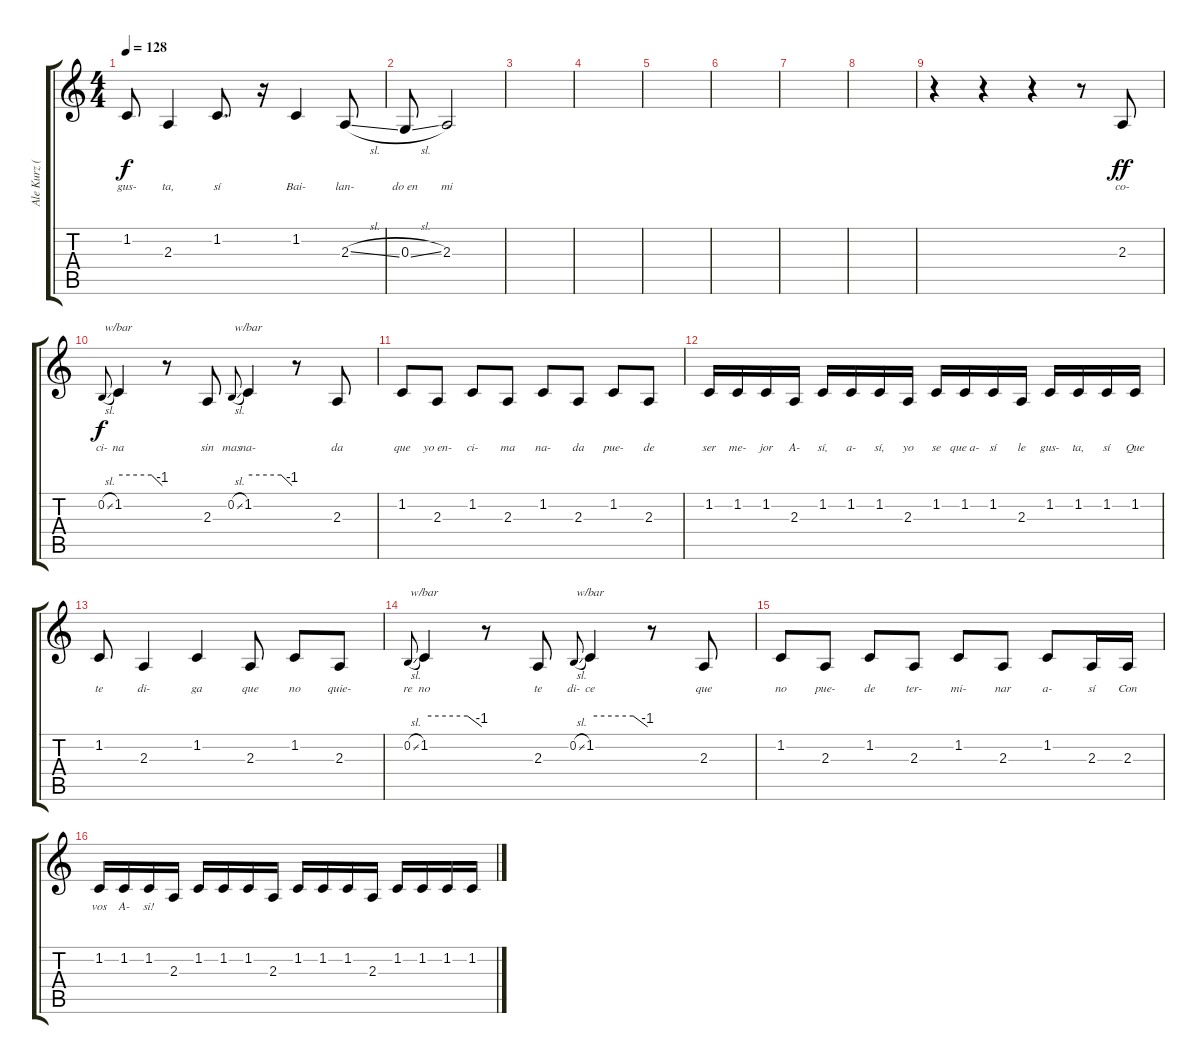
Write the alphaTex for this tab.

\track ("Ale Kurz (Voz)" "Ale Kurz (") {instrument tenorsax}
\staff {score tabs}
\tuning (E4 B3 G3 D3 A2 E2) {hide}
\ts (4 4)
\tempo 128
\clef g2
\ks c
1.2.8{lyrics (0 "gus-") lyrics (1 "") lyrics (2 "") lyrics (3 "") lyrics (4 "") dy f} 2.3.4{lyrics (0 "ta,") lyrics (1 "") lyrics (2 "") lyrics (3 "") lyrics (4 "")} 1.2.8{d lyrics (0 "sí") lyrics (1 "") lyrics (2 "") lyrics (3 "") lyrics (4 "")} r.16 1.2.4{lyrics (0 "Bai-") lyrics (1 "") lyrics (2 "") lyrics (3 "") lyrics (4 "")} 2.3{sl}.8{lyrics (0 "lan-") lyrics (1 "") lyrics (2 "") lyrics (3 "") lyrics (4 "")} |
0.3{sl}.8{lyrics (0 "do en") lyrics (1 "") lyrics (2 "") lyrics (3 "") lyrics (4 "")} 2.3.2{lyrics (0 "mi") lyrics (1 "") lyrics (2 "") lyrics (3 "") lyrics (4 "")} |
|
|
|
|
|
|
r.4 r.4 r.4 r.8 2.3.8{lyrics (0 "co-") lyrics (1 "") lyrics (2 "") lyrics (3 "") lyrics (4 "") dy ff} |
0.2{sl}.8{lyrics (0 "ci-") lyrics (1 "") lyrics (2 "") lyrics (3 "") lyrics (4 "") gr onbeat dy f} 1.2.4{tbe (custom default 0 0 45 0 60 -4) lyrics (0 "na") lyrics (1 "") lyrics (2 "") lyrics (3 "") lyrics (4 "")} r.8 2.3.8{lyrics (0 "sin") lyrics (1 "") lyrics (2 "") lyrics (3 "") lyrics (4 "")} 0.2{sl}.8{lyrics (0 "mas") lyrics (1 "") lyrics (2 "") lyrics (3 "") lyrics (4 "") gr onbeat} 1.2.4{tbe (custom default 0 0 45 0 60 -4) lyrics (0 "na-") lyrics (1 "") lyrics (2 "") lyrics (3 "") lyrics (4 "")} r.8 2.3.8{lyrics (0 "da") lyrics (1 "") lyrics (2 "") lyrics (3 "") lyrics (4 "")} |
1.2.8{lyrics (0 "que") lyrics (1 "") lyrics (2 "") lyrics (3 "") lyrics (4 "")} 2.3.8{lyrics (0 "yo en-") lyrics (1 "") lyrics (2 "") lyrics (3 "") lyrics (4 "")} 1.2.8{lyrics (0 "ci-") lyrics (1 "") lyrics (2 "") lyrics (3 "") lyrics (4 "")} 2.3.8{lyrics (0 "ma") lyrics (1 "") lyrics (2 "") lyrics (3 "") lyrics (4 "")} 1.2.8{lyrics (0 "na-") lyrics (1 "") lyrics (2 "") lyrics (3 "") lyrics (4 "")} 2.3.8{lyrics (0 "da") lyrics (1 "") lyrics (2 "") lyrics (3 "") lyrics (4 "")} 1.2.8{lyrics (0 "pue-") lyrics (1 "") lyrics (2 "") lyrics (3 "") lyrics (4 "")} 2.3.8{lyrics (0 "de") lyrics (1 "") lyrics (2 "") lyrics (3 "") lyrics (4 "")} |
1.2.16{lyrics (0 "ser") lyrics (1 "") lyrics (2 "") lyrics (3 "") lyrics (4 "")} 1.2.16{lyrics (0 "me-") lyrics (1 "") lyrics (2 "") lyrics (3 "") lyrics (4 "")} 1.2.16{lyrics (0 "jor") lyrics (1 "") lyrics (2 "") lyrics (3 "") lyrics (4 "")} 2.3.16{lyrics (0 "A-") lyrics (1 "") lyrics (2 "") lyrics (3 "") lyrics (4 "")} 1.2.16{lyrics (0 "sí,") lyrics (1 "") lyrics (2 "") lyrics (3 "") lyrics (4 "")} 1.2.16{lyrics (0 "a-") lyrics (1 "") lyrics (2 "") lyrics (3 "") lyrics (4 "")} 1.2.16{lyrics (0 "sí,") lyrics (1 "") lyrics (2 "") lyrics (3 "") lyrics (4 "")} 2.3.16{lyrics (0 "yo") lyrics (1 "") lyrics (2 "") lyrics (3 "") lyrics (4 "")} 1.2.16{lyrics (0 "se") lyrics (1 "") lyrics (2 "") lyrics (3 "") lyrics (4 "")} 1.2.16{lyrics (0 "que a-") lyrics (1 "") lyrics (2 "") lyrics (3 "") lyrics (4 "")} 1.2.16{lyrics (0 "sí") lyrics (1 "") lyrics (2 "") lyrics (3 "") lyrics (4 "")} 2.3.16{lyrics (0 "le") lyrics (1 "") lyrics (2 "") lyrics (3 "") lyrics (4 "")} 1.2.16{lyrics (0 "gus-") lyrics (1 "") lyrics (2 "") lyrics (3 "") lyrics (4 "")} 1.2.16{lyrics (0 "ta,") lyrics (1 "") lyrics (2 "") lyrics (3 "") lyrics (4 "")} 1.2.16{lyrics (0 "sí") lyrics (1 "") lyrics (2 "") lyrics (3 "") lyrics (4 "")} 1.2.16{lyrics (0 "Que") lyrics (1 "") lyrics (2 "") lyrics (3 "") lyrics (4 "")} |
1.2.8{lyrics (0 "te") lyrics (1 "") lyrics (2 "") lyrics (3 "") lyrics (4 "")} 2.3.4{lyrics (0 "di-") lyrics (1 "") lyrics (2 "") lyrics (3 "") lyrics (4 "")} 1.2.4{lyrics (0 "ga") lyrics (1 "") lyrics (2 "") lyrics (3 "") lyrics (4 "")} 2.3.8{lyrics (0 "que") lyrics (1 "") lyrics (2 "") lyrics (3 "") lyrics (4 "")} 1.2.8{lyrics (0 "no") lyrics (1 "") lyrics (2 "") lyrics (3 "") lyrics (4 "")} 2.3.8{lyrics (0 "quie-") lyrics (1 "") lyrics (2 "") lyrics (3 "") lyrics (4 "")} |
0.2{sl}.8{lyrics (0 "re") lyrics (1 "") lyrics (2 "") lyrics (3 "") lyrics (4 "") gr onbeat} 1.2.4{tbe (custom default 0 0 45 0 60 -4) lyrics (0 "no") lyrics (1 "") lyrics (2 "") lyrics (3 "") lyrics (4 "")} r.8 2.3.8{lyrics (0 "te") lyrics (1 "") lyrics (2 "") lyrics (3 "") lyrics (4 "")} 0.2{sl}.8{lyrics (0 "di-") lyrics (1 "") lyrics (2 "") lyrics (3 "") lyrics (4 "") gr onbeat} 1.2.4{tbe (custom default 0 0 45 0 60 -4) lyrics (0 "ce") lyrics (1 "") lyrics (2 "") lyrics (3 "") lyrics (4 "")} r.8 2.3.8{lyrics (0 "que") lyrics (1 "") lyrics (2 "") lyrics (3 "") lyrics (4 "")} |
1.2.8{lyrics (0 "no") lyrics (1 "") lyrics (2 "") lyrics (3 "") lyrics (4 "")} 2.3.8{lyrics (0 "pue-") lyrics (1 "") lyrics (2 "") lyrics (3 "") lyrics (4 "")} 1.2.8{lyrics (0 "de") lyrics (1 "") lyrics (2 "") lyrics (3 "") lyrics (4 "")} 2.3.8{lyrics (0 "ter-") lyrics (1 "") lyrics (2 "") lyrics (3 "") lyrics (4 "")} 1.2.8{lyrics (0 "mi-") lyrics (1 "") lyrics (2 "") lyrics (3 "") lyrics (4 "")} 2.3.8{lyrics (0 "nar") lyrics (1 "") lyrics (2 "") lyrics (3 "") lyrics (4 "")} 1.2.8{lyrics (0 "a-") lyrics (1 "") lyrics (2 "") lyrics (3 "") lyrics (4 "")} 2.3.16{lyrics (0 "sí") lyrics (1 "") lyrics (2 "") lyrics (3 "") lyrics (4 "")} 2.3.16{lyrics (0 "Con") lyrics (1 "") lyrics (2 "") lyrics (3 "") lyrics (4 "")} |
1.2.16{lyrics (0 "vos") lyrics (1 "") lyrics (2 "") lyrics (3 "") lyrics (4 "")} 1.2.16{lyrics (0 "A-") lyrics (1 "") lyrics (2 "") lyrics (3 "") lyrics (4 "")} 1.2.16{lyrics (0 "si!") lyrics (1 "") lyrics (2 "") lyrics (3 "") lyrics (4 "")} 2.3.16 1.2.16 1.2.16 1.2.16 2.3.16 1.2.16 1.2.16 1.2.16 2.3.16 1.2.16 1.2.16 1.2.16 1.2.16
